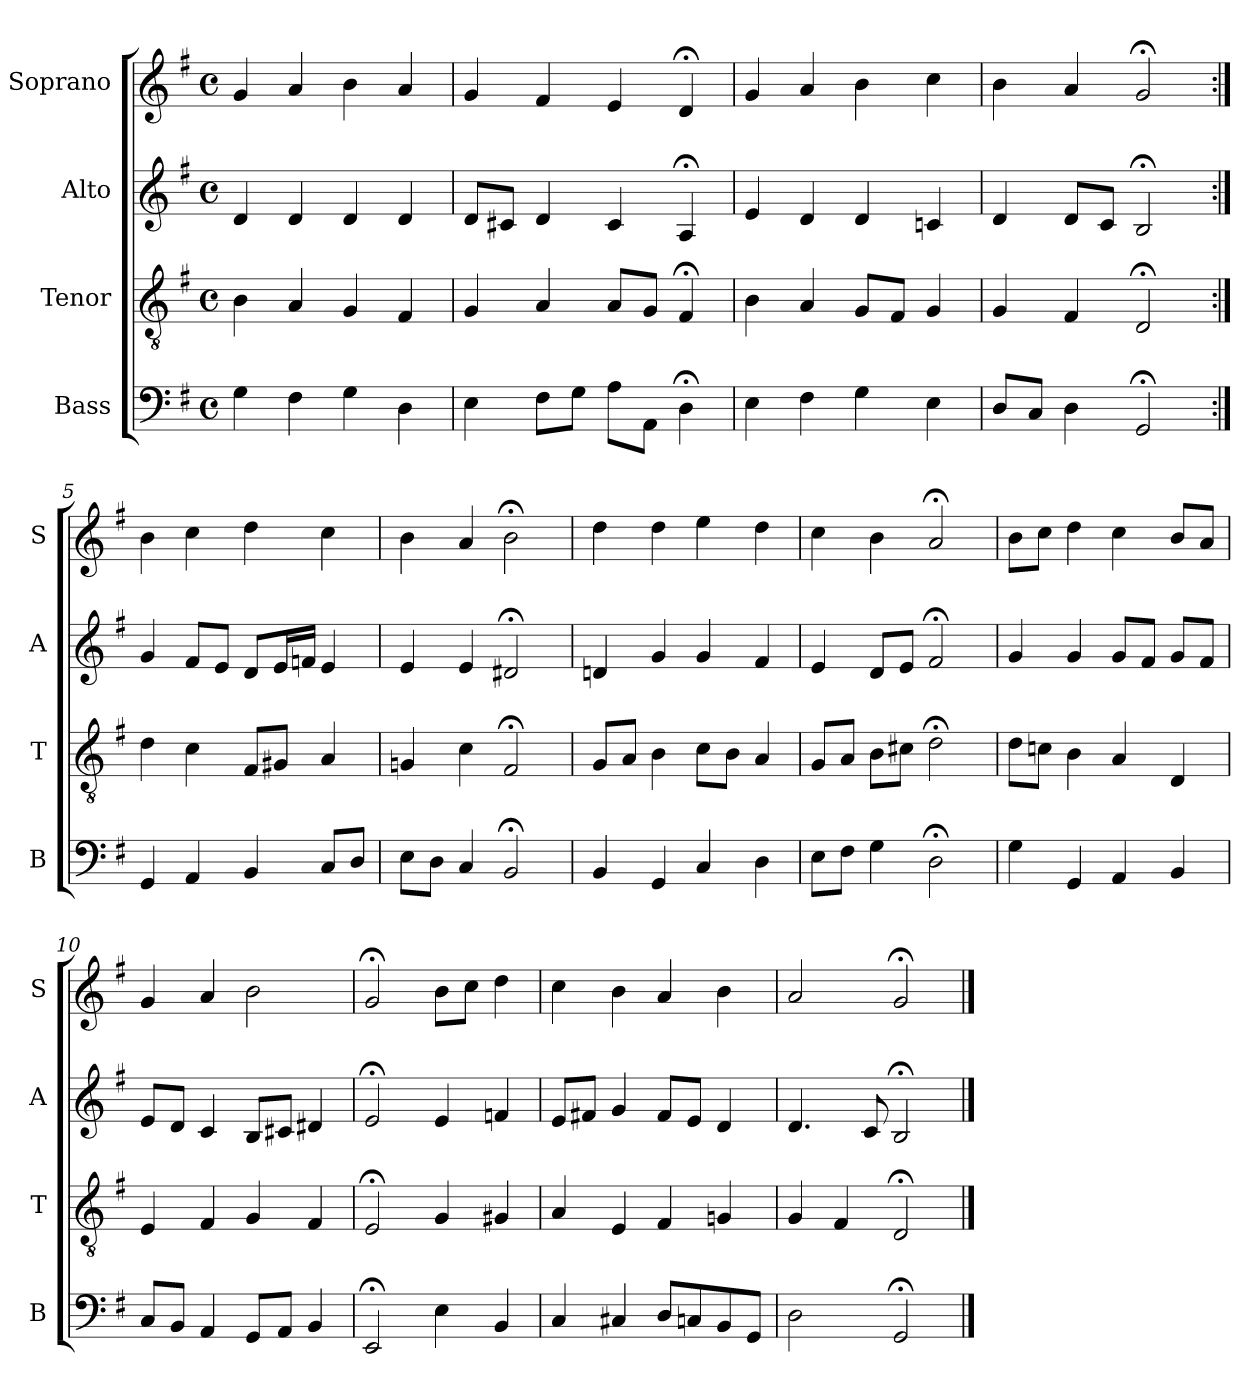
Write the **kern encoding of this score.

**kern	**kern	**kern	**kern
*part4	*part3	*part2	*part1
*staff4	*staff3	*staff2	*staff1
*I"Bass	*I"Tenor	*I"Alto	*I"Soprano
*I'B	*I'T	*I'A	*I'S
*clefF4	*clefGv2	*clefG2	*clefG2
*k[f#]	*k[f#]	*k[f#]	*k[f#]
*G:	*G:	*G:	*G:
*M4/4	*M4/4	*M4/4	*M4/4
*met(c)	*met(c)	*met(c)	*met(c)
*MM100	*MM100	*MM100	*MM100
=1	=1	=1	=1
4G	4B	4d	4g
4F#	4A	4d	4a
4G	4G	4d	4b
4D	4F#	4d	4a
=2	=2	=2	=2
4E	4G	8dL	4g
.	.	8c#XJ	.
8F#L	4A	4d	4f#
8GJ	.	.	.
8AL	8AL	4c#	4e
8AAJ	8GJ	.	.
4D;<i	4F#;<i	4A;<	4d;<
=3	=3	=3	=3
4Ei	4Bi	4e	4g
4F#	4A	4d	4a
4G	8GL	4d	4b
.	8F#J	.	.
4E	4G	4cn	4cc
=4	=4	=4	=4
8DL	4G	4d	4b
8CJ	.	.	.
4D	4F#	8dL	4a
.	.	8cJ	.
2GG;<	2D;<	2B;<	2g;<
=5:|!	=5:|!	=5:|!	=5:|!
4GG	4d	4g	4b
4AA	4c	8f#L	4cc
.	.	8eJ	.
4BB	8F#L	8dL	4dd
.	8G#XJ	16eL	.
.	.	16fnJJ	.
8CL	4A	4e	4cc
8DJ	.	.	.
=6	=6	=6	=6
8EL	4Gn	4e	4b
8DJ	.	.	.
4C	4c	4e	4a
2BB;<	2F#;<	2d#X;<	2b;<
=7	=7	=7	=7
4BB	8GL	4dn	4dd
.	8AJ	.	.
4GG	4B	4g	4dd
4C	8cL	4g	4ee
.	8BJ	.	.
4D	4A	4f#	4dd
=8	=8	=8	=8
8EL	8GL	4e	4cc
8F#J	8AJ	.	.
4G	8BL	8dL	4b
.	8c#XJ	8eJ	.
2D;<	2d;<	2f#;<	2a;<
=9	=9	=9	=9
4G	8dL	4g	8bL
.	8cnJ	.	8ccJ
4GG	4B	4g	4dd
4AA	4A	8gL	4cc
.	.	8f#J	.
4BB	4D	8gL	8bL
.	.	8f#J	8aJ
=10	=10	=10	=10
8CL	4E	8eL	4g
8BBJ	.	8dJ	.
4AA	4F#	4c	4a
8GGL	4G	8BL	2b
8AAJ	.	8c#XJ	.
4BB	4F#	4d#X	.
=11	=11	=11	=11
2EE;<	2E;<	2e;<	2g;<
4E	4G	4e	8bL
.	.	.	8ccJ
4BB	4G#X	4fn	4dd
=12	=12	=12	=12
4C	4A	8eL	4cc
.	.	8f#XJ	.
4C#X	4E	4g	4b
8DL	4F#	8f#L	4a
8Cn	.	8eJ	.
8BB	4Gn	4d	4b
8GGJ	.	.	.
=13	=13	=13	=13
2D	4G	4.d	2a
.	4F#	.	.
.	.	8c	.
2GG;<	2D;<	2B;<	2g;<
==	==	==	==
*-	*-	*-	*-
